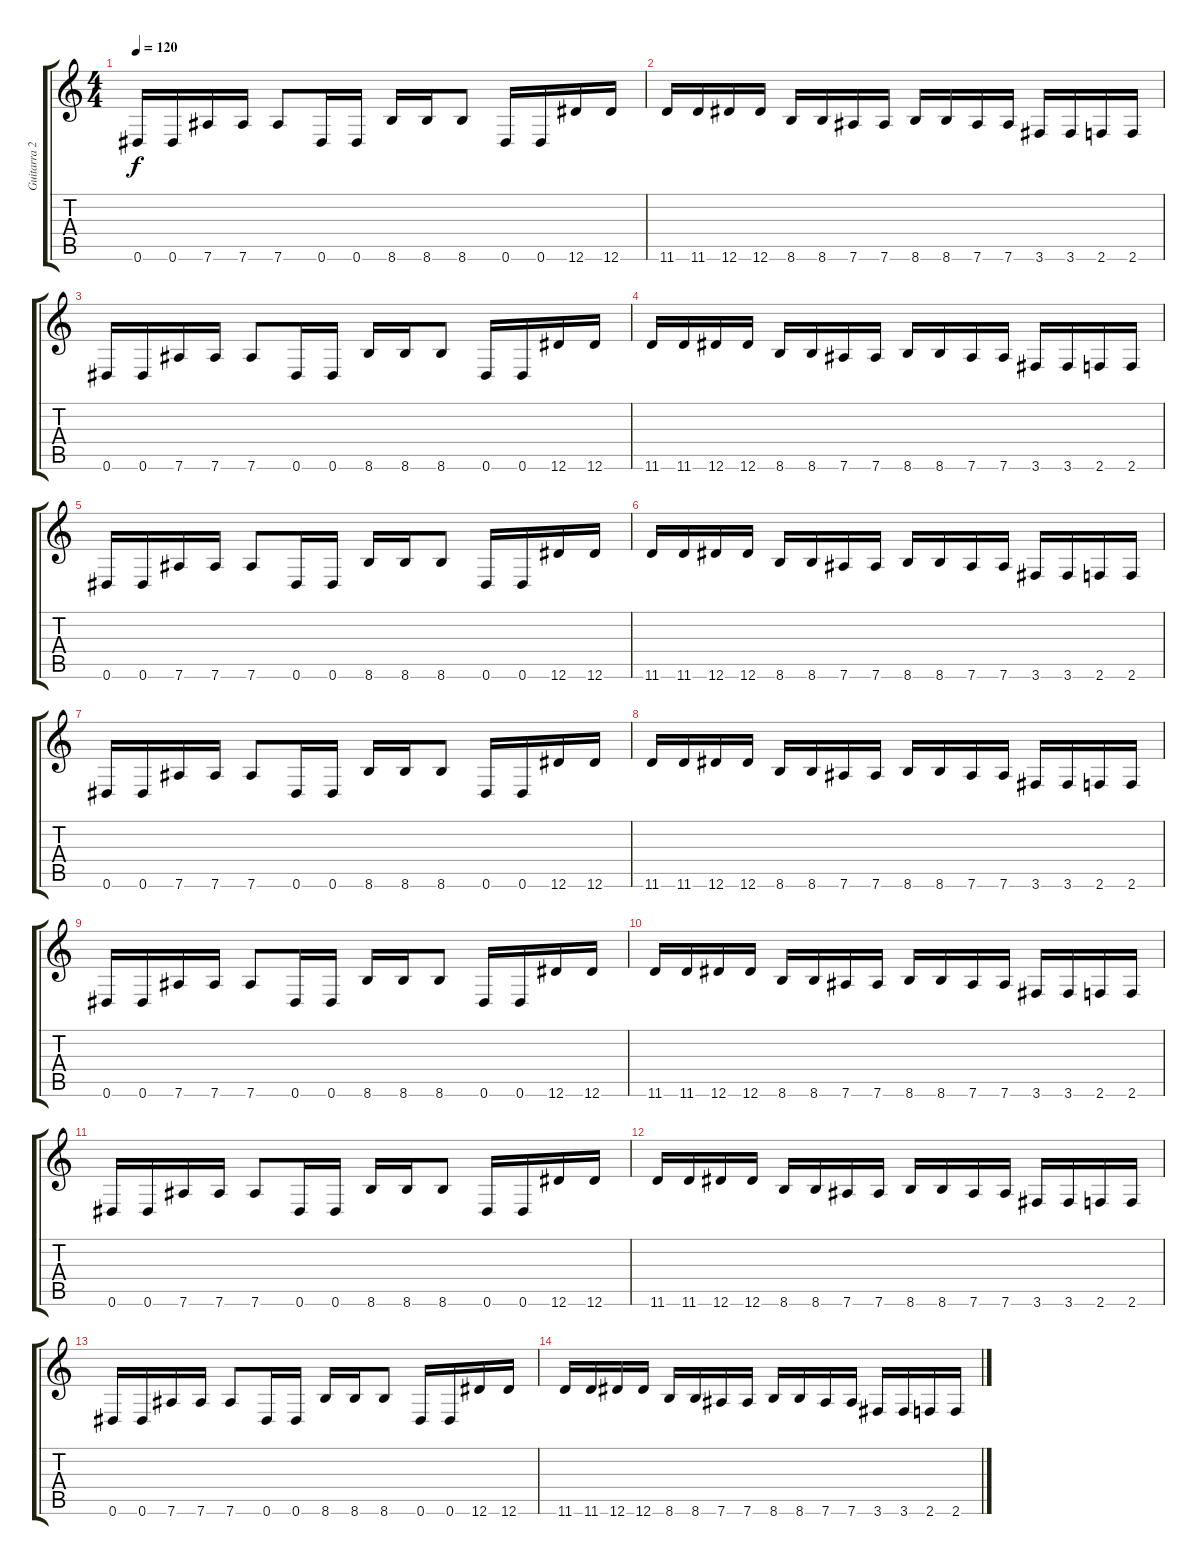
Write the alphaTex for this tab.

\track ("Guitarra 2" "Guitarra 2") {instrument distortionguitar}
\staff {score tabs}
\tuning (Eb4 Bb3 Gb3 Db3 Ab2 Eb2) {hide}
\ts (4 4)
\tempo 120
\clef g2
\ks c
0.6.16{dy f} 0.6.16 7.6.16 7.6.16 7.6.8 0.6.16 0.6.16 8.6.16 8.6.16 8.6.8 0.6.16 0.6.16 12.6.16 12.6.16 |
11.6.16 11.6.16 12.6.16 12.6.16 8.6.16 8.6.16 7.6.16 7.6.16 8.6.16 8.6.16 7.6.16 7.6.16 3.6.16 3.6.16 2.6.16 2.6.16 |
0.6.16 0.6.16 7.6.16 7.6.16 7.6.8 0.6.16 0.6.16 8.6.16 8.6.16 8.6.8 0.6.16 0.6.16 12.6.16 12.6.16 |
11.6.16 11.6.16 12.6.16 12.6.16 8.6.16 8.6.16 7.6.16 7.6.16 8.6.16 8.6.16 7.6.16 7.6.16 3.6.16 3.6.16 2.6.16 2.6.16 |
0.6.16 0.6.16 7.6.16 7.6.16 7.6.8 0.6.16 0.6.16 8.6.16 8.6.16 8.6.8 0.6.16 0.6.16 12.6.16 12.6.16 |
11.6.16 11.6.16 12.6.16 12.6.16 8.6.16 8.6.16 7.6.16 7.6.16 8.6.16 8.6.16 7.6.16 7.6.16 3.6.16 3.6.16 2.6.16 2.6.16 |
0.6.16 0.6.16 7.6.16 7.6.16 7.6.8 0.6.16 0.6.16 8.6.16 8.6.16 8.6.8 0.6.16 0.6.16 12.6.16 12.6.16 |
11.6.16 11.6.16 12.6.16 12.6.16 8.6.16 8.6.16 7.6.16 7.6.16 8.6.16 8.6.16 7.6.16 7.6.16 3.6.16 3.6.16 2.6.16 2.6.16 |
0.6.16 0.6.16 7.6.16 7.6.16 7.6.8 0.6.16 0.6.16 8.6.16 8.6.16 8.6.8 0.6.16 0.6.16 12.6.16 12.6.16 |
11.6.16 11.6.16 12.6.16 12.6.16 8.6.16 8.6.16 7.6.16 7.6.16 8.6.16 8.6.16 7.6.16 7.6.16 3.6.16 3.6.16 2.6.16 2.6.16 |
0.6.16 0.6.16 7.6.16 7.6.16 7.6.8 0.6.16 0.6.16 8.6.16 8.6.16 8.6.8 0.6.16 0.6.16 12.6.16 12.6.16 |
11.6.16 11.6.16 12.6.16 12.6.16 8.6.16 8.6.16 7.6.16 7.6.16 8.6.16 8.6.16 7.6.16 7.6.16 3.6.16 3.6.16 2.6.16 2.6.16 |
0.6.16 0.6.16 7.6.16 7.6.16 7.6.8 0.6.16 0.6.16 8.6.16 8.6.16 8.6.8 0.6.16 0.6.16 12.6.16 12.6.16 |
11.6.16 11.6.16 12.6.16 12.6.16 8.6.16 8.6.16 7.6.16 7.6.16 8.6.16 8.6.16 7.6.16 7.6.16 3.6.16 3.6.16 2.6.16 2.6.16
